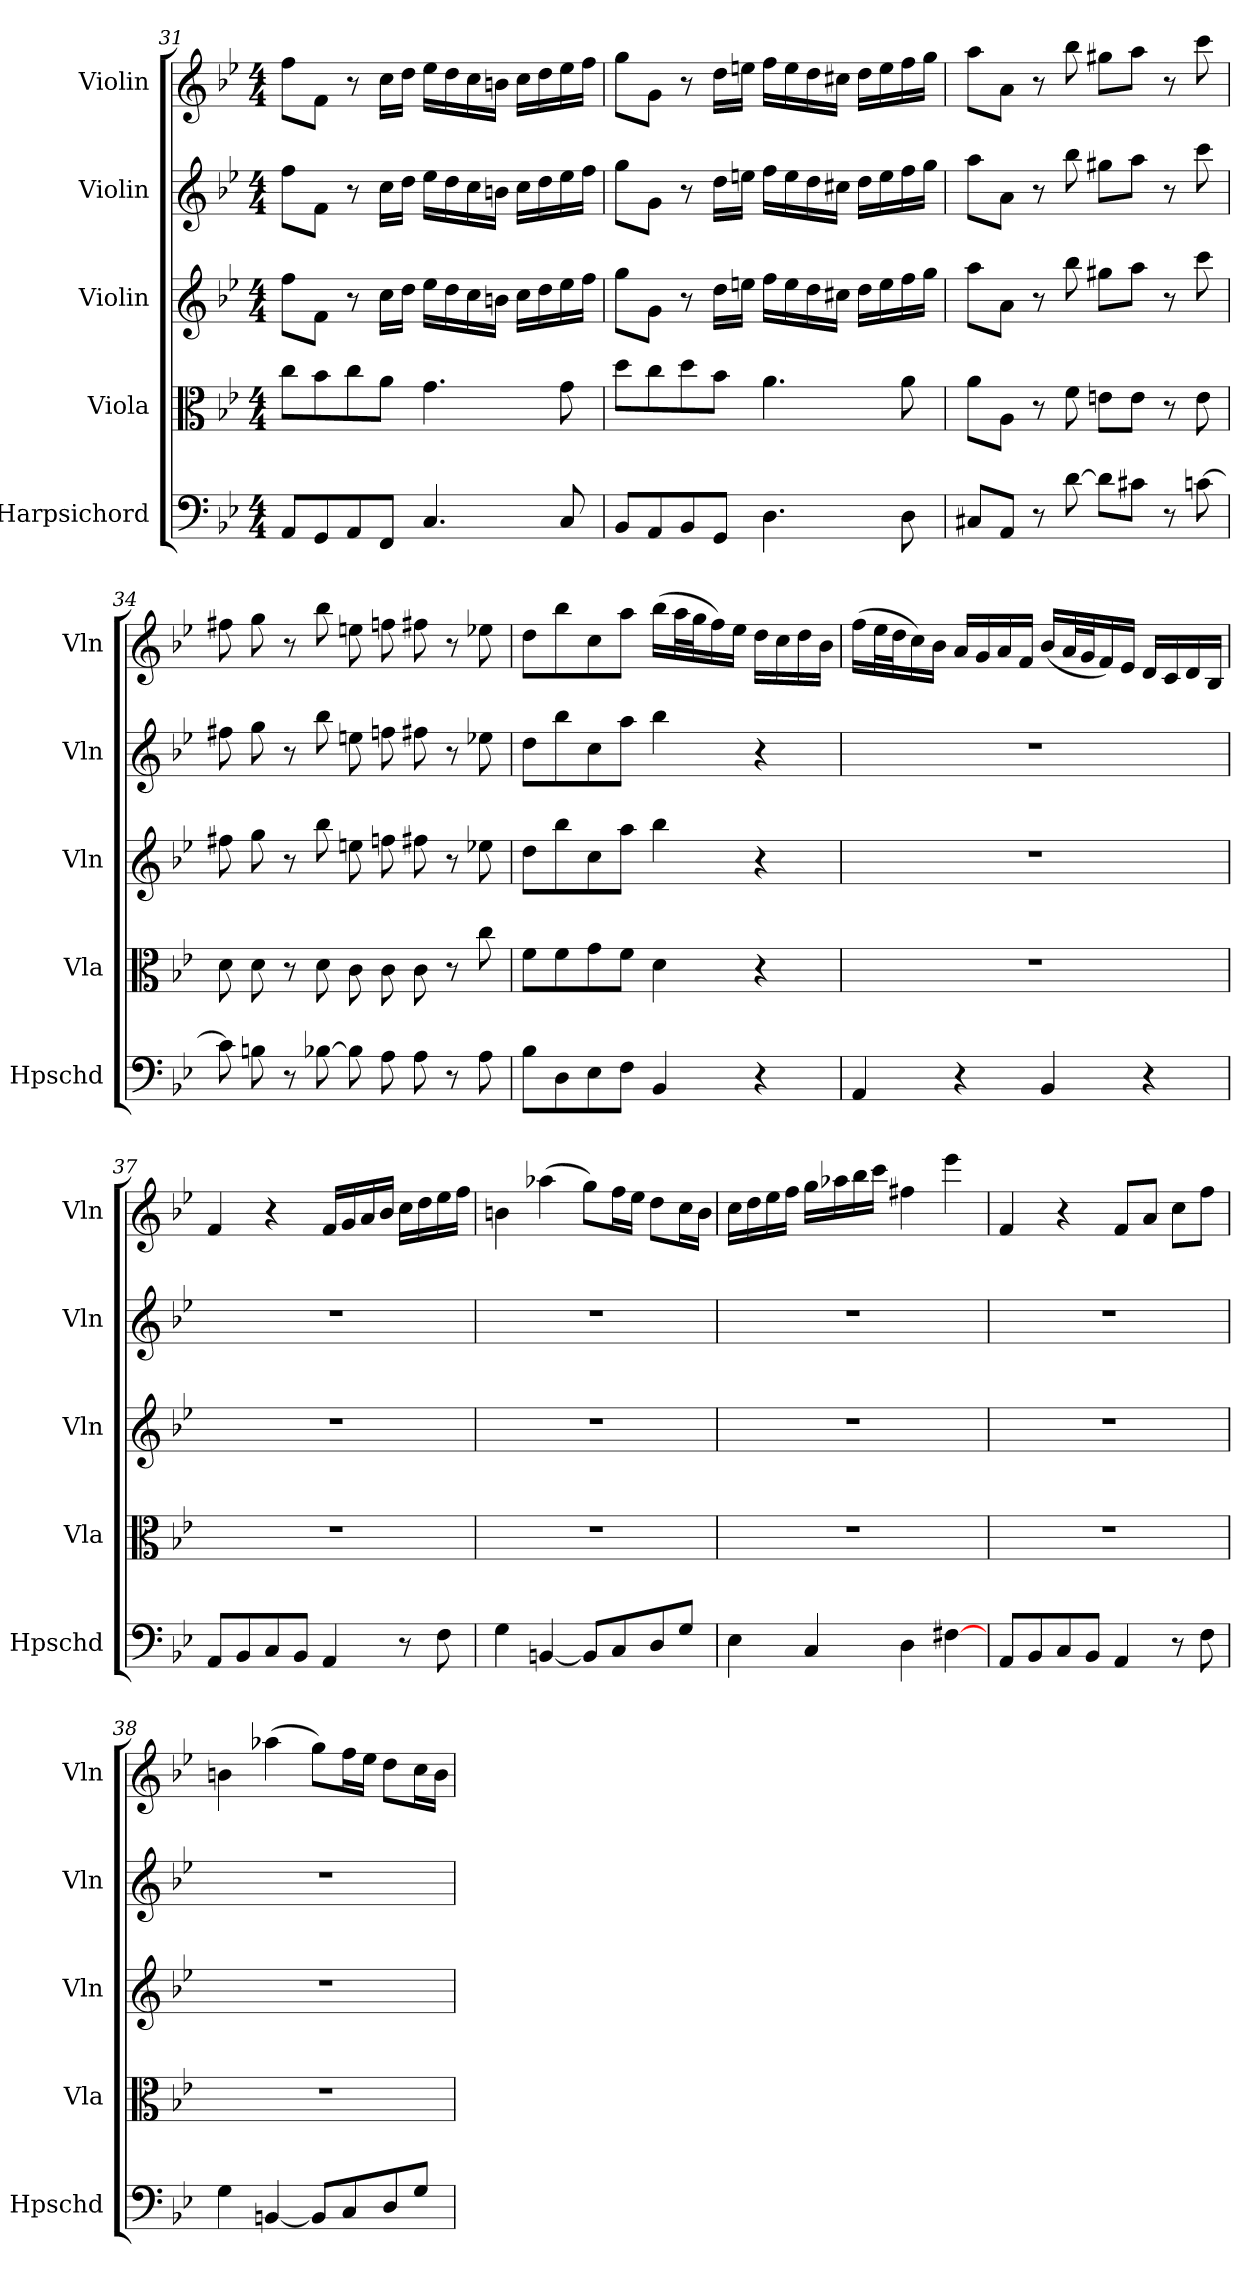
**kern	**kern	**kern	**kern	**kern
*part5	*part4	*part3	*part2	*part1
*staff5	*staff4	*staff3	*staff2	*staff1
*I"Harpsichord	*I"Viola	*I"Violin	*I"Violin	*I"Violin
*I'Hpschd	*I'Vla	*I'Vln	*I'Vln	*I'Vln
*clefF4	*clefC3	*clefG2	*clefG2	*clefG2
*k[b-e-]	*k[b-e-]	*k[b-e-]	*k[b-e-]	*k[b-e-]
*g:	*g:	*g:	*g:	*g:
*M4/4	*M4/4	*M4/4	*M4/4	*M4/4
=31	=31	=31	=31	=31
8AA/L	8cc\L	8ff\L	8ff\L	8ff\L
8GG/	8b-\	8f\J	8f\J	8f\J
8AA/	8cc\	8r	8r	8r
8FF/J	8a\J	16cc\LL	16cc\LL	16cc\LL
.	.	16dd\JJ	16dd\JJ	16dd\JJ
4.C/	4.g\	16ee-\LL	16ee-\LL	16ee-\LL
.	.	16dd\	16dd\	16dd\
.	.	16cc\	16cc\	16cc\
.	.	16bn\JJ	16bn\JJ	16bn\JJ
.	.	16cc\LL	16cc\LL	16cc\LL
.	.	16dd\	16dd\	16dd\
8C/	8g\	16ee-\	16ee-\	16ee-\
.	.	16ff\JJ	16ff\JJ	16ff\JJ
=32	=32	=32	=32	=32
8BB-/L	8dd\L	8gg\L	8gg\L	8gg\L
8AA/	8cc\	8g\J	8g\J	8g\J
8BB-/	8dd\	8r	8r	8r
8GG/J	8b-\J	16dd\LL	16dd\LL	16dd\LL
.	.	16een\JJ	16een\JJ	16een\JJ
4.D\	4.a\	16ff\LL	16ff\LL	16ff\LL
.	.	16ee\	16ee\	16ee\
.	.	16dd\	16dd\	16dd\
.	.	16cc#X\JJ	16cc#X\JJ	16cc#X\JJ
.	.	16dd\LL	16dd\LL	16dd\LL
.	.	16ee\	16ee\	16ee\
8D\	8a\	16ff\	16ff\	16ff\
.	.	16gg\JJ	16gg\JJ	16gg\JJ
=33	=33	=33	=33	=33
8C#X/L	8a\L	8aa\L	8aa\L	8aa\L
8AA/J	8A\J	8a\J	8a\J	8a\J
8r	8r	8r	8r	8r
[8d\	8f\	8bb-\	8bb-\	8bb-\
8d\L]	8en\L	8gg#X\L	8gg#X\L	8gg#X\L
8c#X\J	8e\J	8aa\J	8aa\J	8aa\J
8r	8r	8r	8r	8r
[8cn\	8e\	8ccc\	8ccc\	8ccc\
=34	=34	=34	=34	=34
8c\]	8d\	8ff#X\	8ff#X\	8ff#X\
8Bn\	8d\	8gg\	8gg\	8gg\
8r	8r	8r	8r	8r
[8B-X\	8d\	8bb-\	8bb-\	8bb-\
8B-\]	8c\	8een\	8een\	8een\
8A\	8c\	8ffn\	8ffn\	8ffn\
8A\	8c\	8ff#X\	8ff#X\	8ff#X\
8r	8r	8r	8r	8r
8A\	8cc\	8ee-X\	8ee-X\	8ee-X\
=35	=35	=35	=35	=35
8B-\L	8f\L	8dd\L	8dd\L	8dd\L
8D\	8f\	8bb-\	8bb-\	8bb-\
8E-\	8g\	8cc\	8cc\	8cc\
8F\J	8f\J	8aa\J	8aa\J	8aa\J
4BB-/	4d\	4bb-\	4bb-\	(16bb-\LL
.	.	.	.	32aa\L
.	.	.	.	32gg\J
.	.	.	.	16ff\)
.	.	.	.	16ee-\JJ
4r	4r	4r	4r	16dd\LL
.	.	.	.	16cc\
.	.	.	.	16dd\
.	.	.	.	16b-\JJ
=36	=36	=36	=36	=36
4AA/	1r	1r	1r	(16ff\LL
.	.	.	.	32ee-\L
.	.	.	.	32dd\J
.	.	.	.	16cc\)
.	.	.	.	16b-\JJ
4r	.	.	.	16a/LL
.	.	.	.	16g/
.	.	.	.	16a/
.	.	.	.	16f/JJ
4BB-/	.	.	.	(16b-/LL
.	.	.	.	32a/L
.	.	.	.	32g/J
.	.	.	.	16f/)
.	.	.	.	16e-/JJ
4r	.	.	.	16d/LL
.	.	.	.	16c/
.	.	.	.	16d/
.	.	.	.	16B-/JJ
=37	=37	=37	=37	=37
8AA/L	1r	1r	1r	4f/
8BB-/	.	.	.	.
8C/	.	.	.	4r
8BB-/J	.	.	.	.
4AA/	.	.	.	16f/LL
.	.	.	.	16g/
.	.	.	.	16a/
.	.	.	.	16b-/JJ
8r	.	.	.	16cc\LL
.	.	.	.	16dd\
8F\	.	.	.	16ee-\
.	.	.	.	16ff\JJ
=38	=38	=38	=38	=38
4G\	1r	1r	1r	4bn\
[4BBn/	.	.	.	(4aa-X\
8BB/L]	.	.	.	8gg\L)
8C/	.	.	.	16ff\L
.	.	.	.	16ee-\JJ
8D/	.	.	.	8dd\L
8G/J	.	.	.	16cc\L
.	.	.	.	16b\JJ
=39	=39	=39	=39	=39
4E-\	1r	1r	1r	16cc\LL
.	.	.	.	16dd\
.	.	.	.	16ee-\
.	.	.	.	16ff\JJ
4C/	.	.	.	16gg\LL
.	.	.	.	16aa-X\
.	.	.	.	16bb-\
.	.	.	.	16ccc\JJ
4D\	.	.	.	4ff#X\
[4F#X\	.	.	.	4eee-\
=37	=37	=37	=37	=37
8AA/L	1r	1r	1r	4f/
8BB-/	.	.	.	.
8C/	.	.	.	4r
8BB-/J	.	.	.	.
4AA/	.	.	.	8f/L
.	.	.	.	8a/J
8r	.	.	.	8cc\L
8F\	.	.	.	8ff\J
=38	=38	=38	=38	=38
4G\	1r	1r	1r	4bn\
[4BBn/	.	.	.	(4aa-X\
8BB/L]	.	.	.	8gg\L)
8C/	.	.	.	16ff\L
.	.	.	.	16ee-\JJ
8D/	.	.	.	8dd\L
8G/J	.	.	.	16cc\L
.	.	.	.	16b\JJ
=	=	=	=	=
*-	*-	*-	*-	*-
